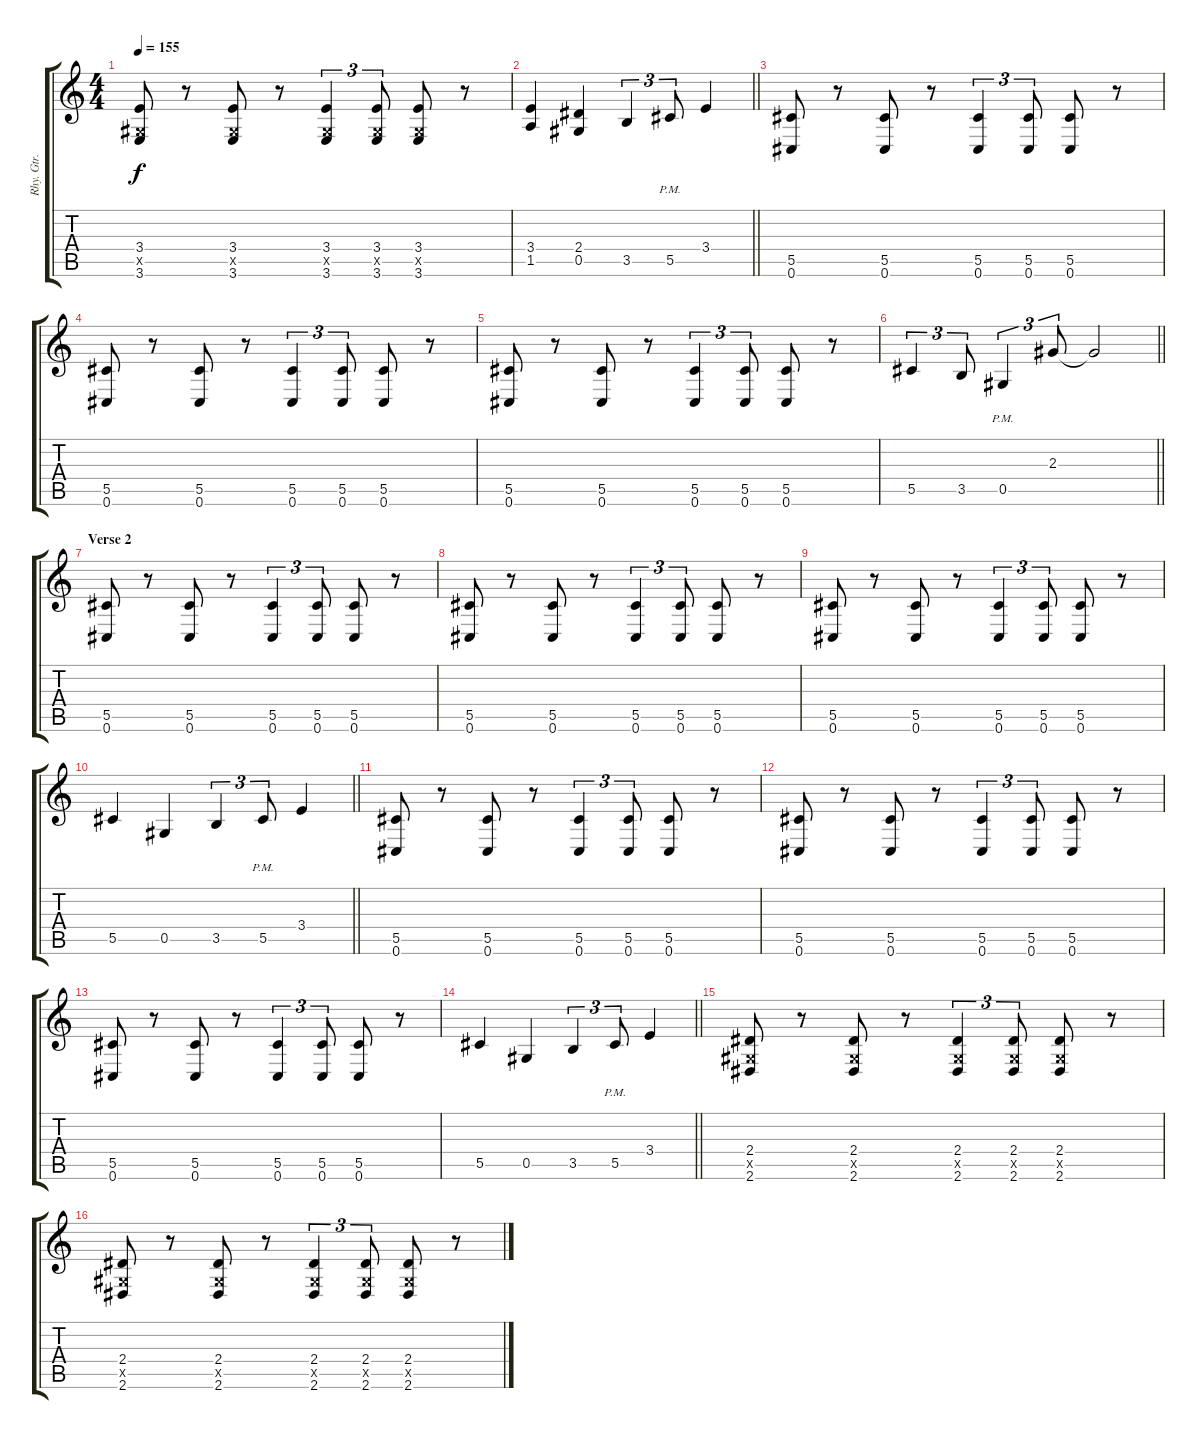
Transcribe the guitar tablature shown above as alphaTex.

\track ("Rhy. Gtr. 1" "Rhy. Gtr. ") {instrument distortionguitar}
\staff {score tabs}
\tuning (Eb4 Bb3 Gb3 Db3 Ab2 Db2) {hide}
\ts (4 4)
\tempo 155
\clef g2
\ks c
(3.4 0.5{x} 3.6).8{dy f} r.8 (3.4 0.5{x} 3.6).8 r.8 (3.4 0.5{x} 3.6).4{tu (3 2)} (3.4 0.5{x} 3.6).8{tu (3 2)} (3.4 0.5{x} 3.6).8 r.8 |
\barLineRight lightlight
(3.4 1.5).4 (2.4 0.5).4 3.5.4{tu (3 2)} 5.5{pm}.8{tu (3 2)} 3.4.4 |
\section ("" "")
(5.5 0.6).8 r.8 (5.5 0.6).8 r.8 (5.5 0.6).4{tu (3 2)} (5.5 0.6).8{tu (3 2)} (5.5 0.6).8 r.8 |
(5.5 0.6).8 r.8 (5.5 0.6).8 r.8 (5.5 0.6).4{tu (3 2)} (5.5 0.6).8{tu (3 2)} (5.5 0.6).8 r.8 |
(5.5 0.6).8 r.8 (5.5 0.6).8 r.8 (5.5 0.6).4{tu (3 2)} (5.5 0.6).8{tu (3 2)} (5.5 0.6).8 r.8 |
\barLineRight lightlight
5.5.4{tu (3 2)} 3.5.8{tu (3 2)} 0.5{pm}.4{tu (3 2)} 2.3.8{tu (3 2)} 2.3{t}.2 |
\section ("" "Verse 2")
(5.5 0.6).8 r.8 (5.5 0.6).8 r.8 (5.5 0.6).4{tu (3 2)} (5.5 0.6).8{tu (3 2)} (5.5 0.6).8 r.8 |
(5.5 0.6).8 r.8 (5.5 0.6).8 r.8 (5.5 0.6).4{tu (3 2)} (5.5 0.6).8{tu (3 2)} (5.5 0.6).8 r.8 |
(5.5 0.6).8 r.8 (5.5 0.6).8 r.8 (5.5 0.6).4{tu (3 2)} (5.5 0.6).8{tu (3 2)} (5.5 0.6).8 r.8 |
\barLineRight lightlight
5.5.4 0.5.4 3.5.4{tu (3 2)} 5.5{pm}.8{tu (3 2)} 3.4.4 |
(5.5 0.6).8 r.8 (5.5 0.6).8 r.8 (5.5 0.6).4{tu (3 2)} (5.5 0.6).8{tu (3 2)} (5.5 0.6).8 r.8 |
(5.5 0.6).8 r.8 (5.5 0.6).8 r.8 (5.5 0.6).4{tu (3 2)} (5.5 0.6).8{tu (3 2)} (5.5 0.6).8 r.8 |
(5.5 0.6).8 r.8 (5.5 0.6).8 r.8 (5.5 0.6).4{tu (3 2)} (5.5 0.6).8{tu (3 2)} (5.5 0.6).8 r.8 |
\barLineRight lightlight
5.5.4 0.5.4 3.5.4{tu (3 2)} 5.5{pm}.8{tu (3 2)} 3.4.4 |
\section ("" "")
(2.4 0.5{x} 2.6).8 r.8 (2.4 0.5{x} 2.6).8 r.8 (2.4 0.5{x} 2.6).4{tu (3 2)} (2.4 0.5{x} 2.6).8{tu (3 2)} (2.4 0.5{x} 2.6).8 r.8 |
(2.4 0.5{x} 2.6).8 r.8 (2.4 0.5{x} 2.6).8 r.8 (2.4 0.5{x} 2.6).4{tu (3 2)} (2.4 0.5{x} 2.6).8{tu (3 2)} (2.4 0.5{x} 2.6).8 r.8
